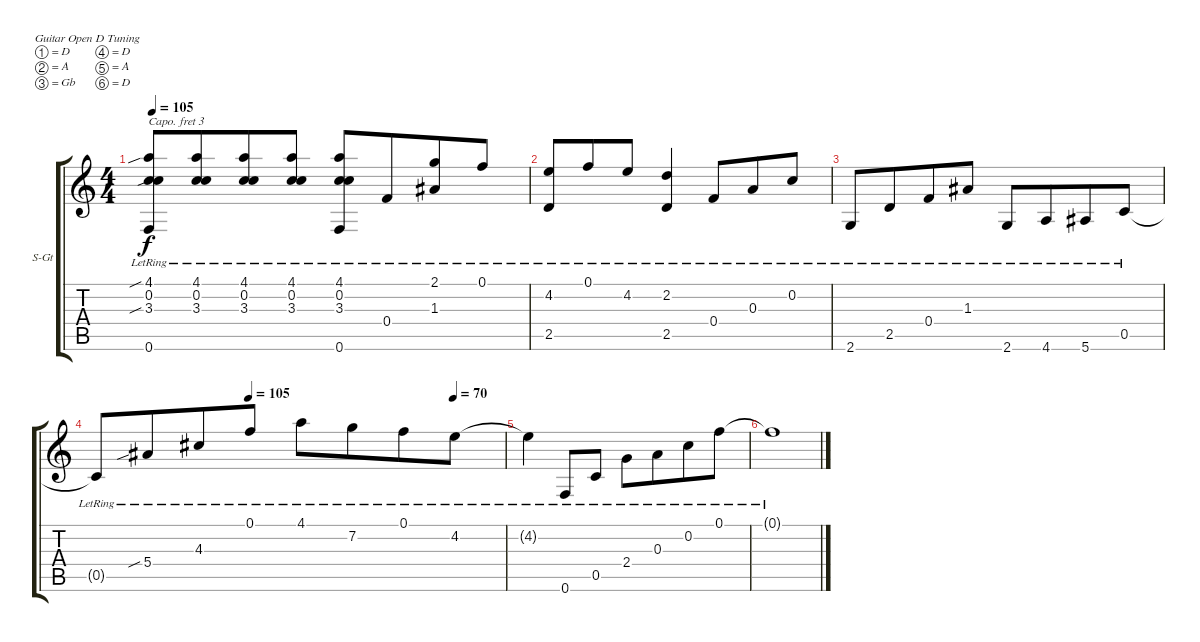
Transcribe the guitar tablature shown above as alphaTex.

\bracketExtendMode groupsimilarinstruments
\firstSystemTrackNameOrientation horizontal
\otherSystemsTrackNameOrientation horizontal
\track ("Guitar" "S-Gt") {instrument acousticguitarsteel}
\staff {score tabs}
\capo 3
\tuning (D4 A3 Gb3 D3 A2 D2)
\ts (4 4)
\tempo 105
\clef g2
\ks c
(4.1{sib lr} 0.2{lr} 3.3{sib lr} 0.6{lr}).8{dy f} (4.1{lr} 0.2{lr} 3.3{lr}).8{beam merge} (4.1{lr} 0.2{lr} 3.3{lr}).8 (4.1{lr} 0.2{lr} 3.3{lr}).8 (4.1{lr} 0.2{lr} 3.3{lr} 0.6{lr}).8 0.4{lr}.8{beam merge} (2.1{lr} 1.3{lr}).8 0.1{lr}.8 |
(4.2{lr} 2.5{lr}).8 0.1{lr}.8{beam merge} 4.2{lr}.8 (2.2{lr} 2.5{lr}).4 0.4{lr}.8{beam merge} 0.3{lr}.8 0.2{lr}.8 |
2.6{lr}.8 2.5{lr}.8{beam merge} 0.4{lr}.8 1.3{lr}.8 2.6{lr}.8 4.6{lr}.8{beam merge} 5.6{lr}.8 0.5{lr}.8 |
\tempo (105 0.375)
\tempo (70 0.875)
0.5{lr t}.8 5.4{sib lr}.8{beam merge} 4.3{lr}.8 0.1{lr}.8 4.1{lr}.8 7.2{lr}.8{beam merge} 0.1{lr}.8 4.2{lr}.8 |
4.2{lr t}.4 0.6{lr}.8 0.5{lr}.8 2.4{lr}.8 0.3{lr}.8{beam merge} 0.2{lr}.8 0.1{lr}.8 |
0.1{lr t}.1
